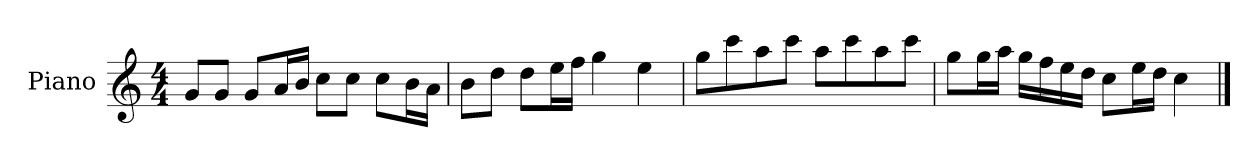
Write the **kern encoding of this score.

**kern
*part1
*staff1
*I"Piano
*I'P-no
*clefG2
*k[]
*M4/4
*MM90
=1
8g/L
8g/J
8g/L
16a/L
16b/JJ
8cc\L
8cc\J
8cc\L
16b\L
16a\JJ
=2
8b\L
8dd\J
8dd\L
16ee\L
16ff\JJ
4gg\
4ee\
=3
8gg\L
8ccc\
8aa\
8ccc\J
8aa\L
8ccc\
8aa\
8ccc\J
=4
8gg\L
16gg\L
16aa\JJ
16gg\LL
16ff\
16ee\
16dd\JJ
8cc\L
16ee\L
16dd\JJ
4cc\
==
*-
